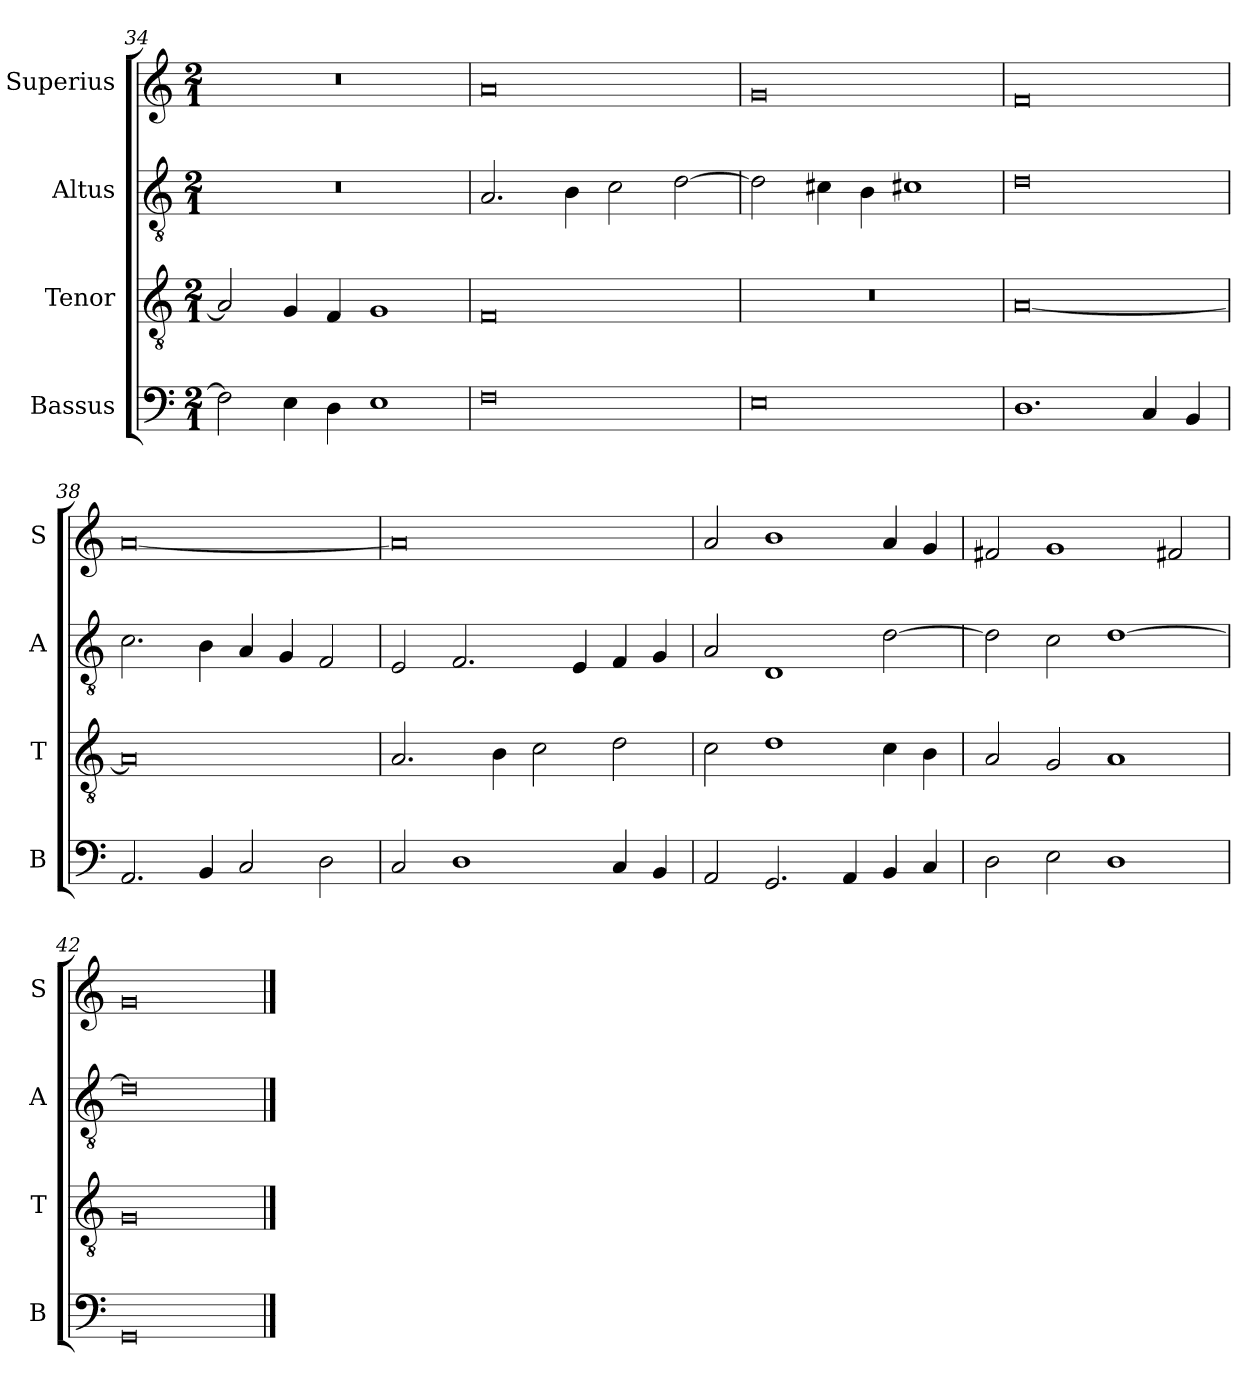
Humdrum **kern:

**kern	**kern	**kern	**kern
*part4	*part3	*part2	*part1
*staff4	*staff3	*staff2	*staff1
*I"Bassus	*I"Tenor	*I"Altus	*I"Superius
*I'B	*I'T	*I'A	*I'S
*clefF4	*clefGv2	*clefGv2	*clefG2
*k[]	*k[]	*k[]	*k[]
*M2/1	*M2/1	*M2/1	*M2/1
=34	=34	=34	=34
2F\]	2A/]	0r	0r
4E\	4G/	.	.
4D\	4F/	.	.
1E	1G	.	.
=35	=35	=35	=35
0F	0F	2.A/	0a
.	.	4B\	.
.	.	2c\	.
.	.	[2d\	.
=36	=36	=36	=36
0E	0r	2d\]	0g
.	.	4c#X\	.
.	.	4B\	.
.	.	1c#X	.
=37	=37	=37	=37
1.D	[0A	0d	0f
4C/	.	.	.
4BB/	.	.	.
=38	=38	=38	=38
2.AA/	0A]	2.c\	[0a
4BB/	.	4B\	.
2C/	.	4A/	.
.	.	4G/	.
2D\	.	2F/	.
=39	=39	=39	=39
2C/	2.A/	2E/	0a]
1D	.	2.F/	.
.	4B\	.	.
.	2c\	.	.
.	.	4E/	.
4C/	2d\	4F/	.
4BB/	.	4G/	.
=40	=40	=40	=40
2AA/	2c\	2A/	2a/
2.GG/	1d	1D	1b
4AA/	.	.	.
4BB/	4c\	[2d\	4a/
4C/	4B\	.	4g/
=41	=41	=41	=41
2D\	2A/	2d\]	2f#X/
2E\	2G/	2c\	1g
1D	1A	[1d	.
.	.	.	2f#X/
=42	=42	=42	=42
0GG	0G	0d]	0g
==	==	==	==
*-	*-	*-	*-
